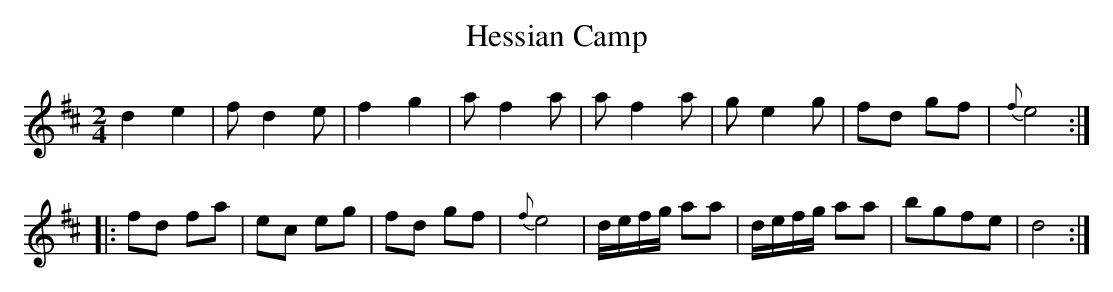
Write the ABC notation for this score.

X:1
T:Hessian Camp
M:2/4
L:1/8
K:D
d2e2 | f d2 e | f2 g2 | a f2 a | a f2 a | g e2 g | fd gf | {f}e4 :|
|: fd fa | ec eg | fd gf | {f}e4 | d/e/f/g/ aa | d/e/f/g/ aa | bgfe | d4 :|
